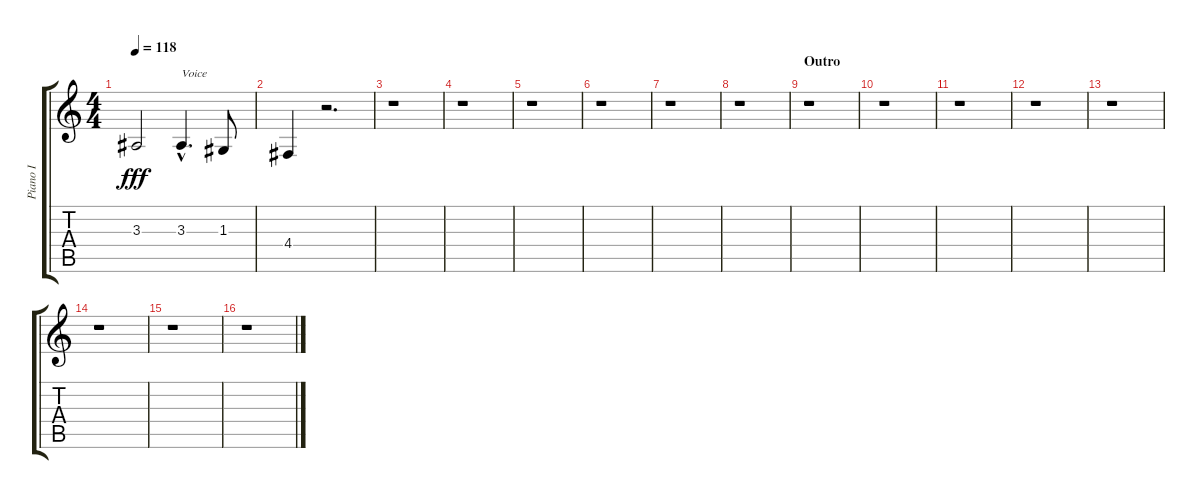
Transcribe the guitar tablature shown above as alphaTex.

\track ("Piano I" "Piano I") {instrument brightacousticpiano}
\staff {score tabs}
\tuning (E4 B3 G3 D3 A2 E2) {hide}
\ts (4 4)
\tempo 118
\clef g2
\ks c
3.3.2{dy fff volume 10 balance 12 instrument celesta} 3.3{hac}.4{d txt "Voice"} 1.3.8 |
4.4.4 r.2{d} |
r.1 |
r.1 |
r.1 |
r.1 |
r.1 |
r.1 |
\section ("" "Outro")
r.1 |
r.1 |
r.1 |
r.1 |
r.1 |
r.1 |
r.1 |
r.1
